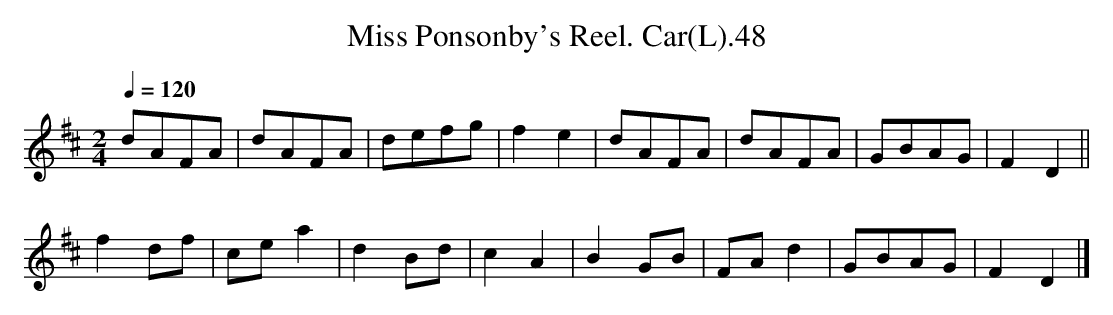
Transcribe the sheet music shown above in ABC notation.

X:1
T:Miss Ponsonby's Reel. Car(L).48
M:2/4
L:1/8
Q:1/4=120
K:D
dAFA| dAFA|defg|f2e2|dAFA| dAFA|GBAG|F2D2||
f2df|cea2|d2Bd|c2A2|B2GB|FAd2|GBAG|F2D2|]
